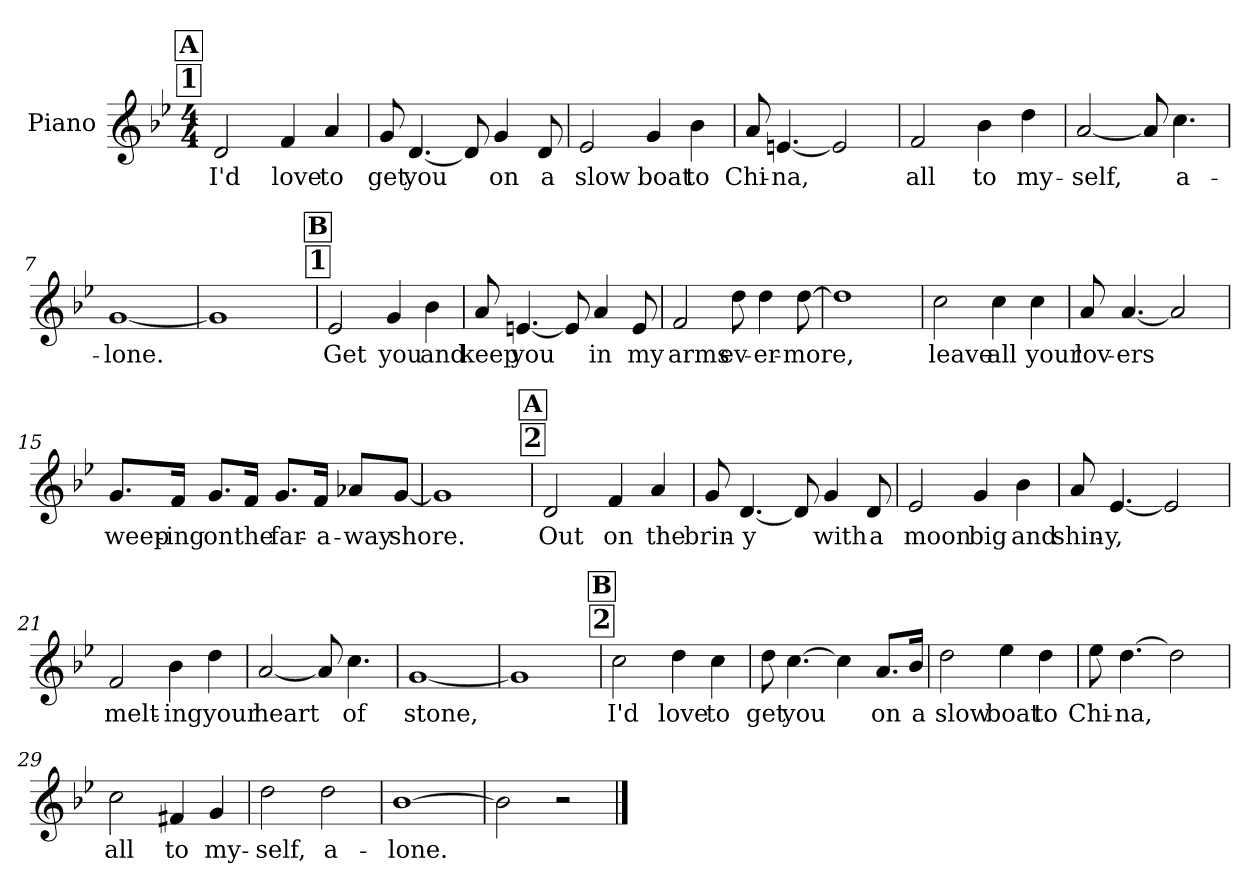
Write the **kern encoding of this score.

**kern	**text
*part1	*part1
*staff1	*staff1
*I"Piano	*
*I'Pno.	*
*clefG2	*
*k[b-e-]	*
*M4/4	*
!!LO:REH:place=s1:a:t=1
!!LO:REH:place=s1:a:fs=12:t=A
=1	=1
!	!LO:LY:b
2d/	I'd
!	!LO:LY:b
4f/	love
!	!LO:LY:b
4a/	to
=2	=2
!	!LO:LY:b
8g/	get
!	!LO:LY:b
[4.d/	you
8d/]	.
!	!LO:LY:b
4g/	on
!	!LO:LY:b
8d/	a
=3	=3
!	!LO:LY:b
2e-/	slow
!	!LO:LY:b
4g/	boat
!	!LO:LY:b
4b-\	to
=4	=4
!	!LO:LY:b
8a/	Chi-
!	!LO:LY:b
[4.en/	-na,
2e/]	.
!!LO:LB:g=z
=5	=5
!	!LO:LY:b
2f/	all
!	!LO:LY:b
4b-\	to
!	!LO:LY:b
4dd\	my-
=6	=6
!	!LO:LY:b
[2a/	-self,
8a/]	.
!	!LO:LY:b
4.cc\	a-
=7	=7
!	!LO:LY:b
[1g	-lone.
=8	=8
1g]	.
!!LO:LB:g=z
!!LO:REH:place=s1:a:t=1
!!LO:REH:place=s1:a:fs=12:t=B
=9	=9
!	!LO:LY:b
2e-/	Get
!	!LO:LY:b
4g/	you
!	!LO:LY:b
4b-\	and
=10	=10
!	!LO:LY:b
8a/	keep
!	!LO:LY:b
[4.en/	you
8e/]	.
!	!LO:LY:b
4a/	in
!	!LO:LY:b
8e/	my
=11	=11
!	!LO:LY:b
2f/	arms
!	!LO:LY:b
8dd\	ev-
!	!LO:LY:b
4dd\	-er-
!	!LO:LY:b
[8dd\	-more,
=12	=12
1dd]	.
!!LO:LB:g=z
=13	=13
!	!LO:LY:b
2cc\	leave
!	!LO:LY:b
4cc\	all
!	!LO:LY:b
4cc\	your
=14	=14
!	!LO:LY:b
8a/	lov-
!	!LO:LY:b
[4.a/	-ers
2a/]	.
=15	=15
!	!LO:LY:b
8.g/L	weep-
!	!LO:LY:b
16f/Jk	-ing
!	!LO:LY:b
8.g/L	on
!	!LO:LY:b
16f/Jk	the
!	!LO:LY:b
8.g/L	far-
!	!LO:LY:b
16f/Jk	-a-
!	!LO:LY:b
8a-X/L	-way
!	!LO:LY:b
[8g/J	shore.
=16	=16
1g]	.
!!LO:LB:g=z
!!LO:REH:place=s1:a:t=2
!!LO:REH:place=s1:a:fs=12:t=A
=17	=17
!	!LO:LY:b
2d/	Out
!	!LO:LY:b
4f/	on
!	!LO:LY:b
4a/	the
=18	=18
!	!LO:LY:b
8g/	brin-
!	!LO:LY:b
[4.d/	-y
8d/]	.
!	!LO:LY:b
4g/	with
!	!LO:LY:b
8d/	a
=19	=19
!	!LO:LY:b
2e-/	moon
!	!LO:LY:b
4g/	big
!	!LO:LY:b
4b-\	and
=20	=20
!	!LO:LY:b
8a/	shin-
!	!LO:LY:b
[4.e-/	-y,
2e-/]	.
!!LO:LB:g=z
=21	=21
!	!LO:LY:b
2f/	melt-
!	!LO:LY:b
4b-\	-ing
!	!LO:LY:b
4dd\	your
=22	=22
!	!LO:LY:b
[2a/	heart
8a/]	.
!	!LO:LY:b
4.cc\	of
=23	=23
!	!LO:LY:b
[1g	stone,
=24	=24
1g]	.
!!LO:LB:g=z
!!LO:REH:place=s1:a:t=2
!!LO:REH:place=s1:a:fs=12:t=B
=25	=25
!	!LO:LY:b
2cc\	I'd
!	!LO:LY:b
4dd\	love
!	!LO:LY:b
4cc\	to
=26	=26
!	!LO:LY:b
8dd\	get
!	!LO:LY:b
[4.cc\	you
4cc\]	.
!	!LO:LY:b
8.a/L	on
!	!LO:LY:b
16b-/Jk	a
=27	=27
!	!LO:LY:b
2dd\	slow
!	!LO:LY:b
4ee-\	boat
!	!LO:LY:b
4dd\	to
=28	=28
!	!LO:LY:b
8ee-\	Chi-
!	!LO:LY:b
[4.dd\	-na,
2dd\]	.
!!LO:LB:g=z
=29	=29
!	!LO:LY:b
2cc\	all
!	!LO:LY:b
4f#X/	to
!	!LO:LY:b
4g/	my-
=30	=30
!	!LO:LY:b
2dd\	-self,
!	!LO:LY:b
2dd\	a-
=31	=31
!	!LO:LY:b
[1b-	-lone.
=32	=32
2b-\]	.
2r	.
==	==
*-	*-
